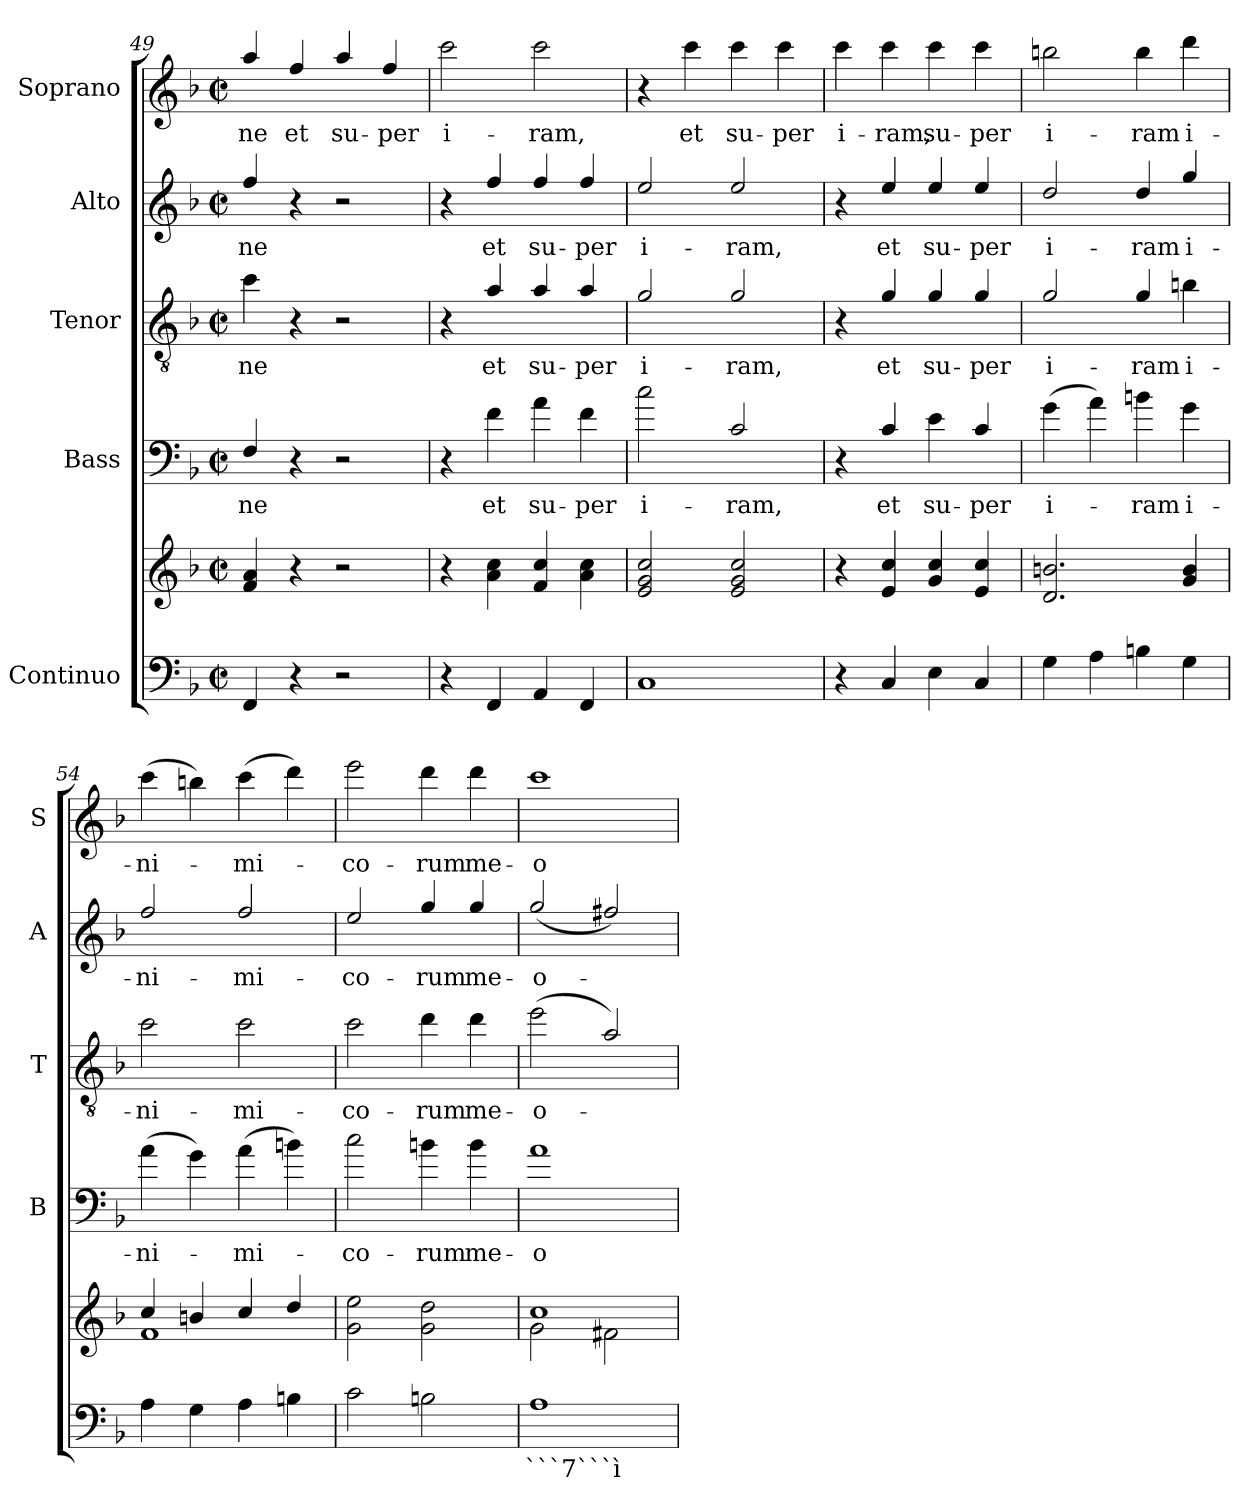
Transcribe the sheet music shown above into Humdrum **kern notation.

**kern	**text	**kern	**kern	**text	**kern	**text	**kern	**text	**kern	**text
*part5	*part5	*part5	*part4	*part4	*part3	*part3	*part2	*part2	*part1	*part1
*staff6	*staff6	*staff5	*staff4	*staff4	*staff3	*staff3	*staff2	*staff2	*staff1	*staff1
*I"Continuo	*	*	*I"Bass	*	*I"Tenor	*	*I"Alto	*	*I"Soprano	*
*	*	*	*I'B	*	*I'T	*	*I'A	*	*I'S	*
*clefF4	*	*clefG2	*clefF4	*	*clefGv2	*	*clefG2	*	*clefG2	*
*	*	*	*ITrd7c12	*	*ITrd7c12	*	*ITrd7c12	*	*ITrd7c12	*
*k[b-]	*	*k[b-]	*k[b-]	*	*k[b-]	*	*k[b-]	*	*k[b-]	*
*F:	*	*F:	*F:	*	*F:	*	*F:	*	*F:	*
*M2/2	*	*M2/2	*M2/2	*	*M2/2	*	*M2/2	*	*M2/2	*
*met(c|)	*	*met(c|)	*met(c|)	*	*met(c|)	*	*met(c|)	*	*met(c|)	*
=49	=49	=49	=49	=49	=49	=49	=49	=49	=49	=49
!	!	!	!	!LO:LY:b	!	!	!	!	!	!
!	!	!	!	!	!	!LO:LY:b	!	!	!	!
!	!	!	!	!	!	!	!	!LO:LY:b	!	!
!	!	!	!	!	!	!	!	!	!	!LO:LY:b
4FF/	.	4f!/ 4a!/	4FF/	-ne	4c\	-ne	4f/	-ne	4a/	-ne
!	!	!	!	!	!	!	!	!	!	!LO:LY:b
4r	.	4r	4r	.	4r	.	4r	.	4f/	et
!	!	!	!	!	!	!	!	!	!	!LO:LY:b
2r	.	2r	2r	.	2r	.	2r	.	4a/	su-
!	!	!	!	!	!	!	!	!	!	!LO:LY:b
.	.	.	.	.	.	.	.	.	4f/	-per
=50	=50	=50	=50	=50	=50	=50	=50	=50	=50	=50
!	!	!	!	!	!	!	!	!	!	!LO:LY:b
4r	.	4r	4r	.	4r	.	4r	.	2cc\	i-
!	!	!	!	!LO:LY:b	!	!	!	!	!	!
!	!	!	!	!	!	!LO:LY:b	!	!	!	!
!	!	!	!	!	!	!	!	!LO:LY:b	!	!
4FF/	.	4a!\ 4cc!\	4F\	et	4A/	et	4f/	et	.	.
!	!	!	!	!LO:LY:b	!	!	!	!	!	!
!	!	!	!	!	!	!LO:LY:b	!	!	!	!
!	!	!	!	!	!	!	!	!LO:LY:b	!	!
!	!	!	!	!	!	!	!	!	!	!LO:LY:b
4AA/	.	4f!/ 4cc!/	4A\	su-	4A/	su-	4f/	su-	2cc\	-ram,
!	!	!	!	!LO:LY:b	!	!	!	!	!	!
!	!	!	!	!	!	!LO:LY:b	!	!	!	!
!	!	!	!	!	!	!	!	!LO:LY:b	!	!
4FF/	.	4a!\ 4cc!\	4F\	-per	4A/	-per	4f/	-per	.	.
=51	=51	=51	=51	=51	=51	=51	=51	=51	=51	=51
!	!	!	!	!LO:LY:b	!	!	!	!	!	!
!	!	!	!	!	!	!LO:LY:b	!	!	!	!
!	!	!	!	!	!	!	!	!LO:LY:b	!	!
1C	.	2e!/ 2g!/ 2cc!/	2c\	i-	2G/	i-	2e/	i-	4r	.
!	!	!	!	!	!	!	!	!	!	!LO:LY:b
.	.	.	.	.	.	.	.	.	4cc\	et
!	!	!	!	!LO:LY:b	!	!	!	!	!	!
!	!	!	!	!	!	!LO:LY:b	!	!	!	!
!	!	!	!	!	!	!	!	!LO:LY:b	!	!
!	!	!	!	!	!	!	!	!	!	!LO:LY:b
.	.	2e!/ 2g!/ 2cc!/	2C/	-ram,	2G/	-ram,	2e/	-ram,	4cc\	su-
!	!	!	!	!	!	!	!	!	!	!LO:LY:b
.	.	.	.	.	.	.	.	.	4cc\	-per
=52	=52	=52	=52	=52	=52	=52	=52	=52	=52	=52
!	!	!	!	!	!	!	!	!	!	!LO:LY:b
4r	.	4r	4r	.	4r	.	4r	.	4cc\	i-
!	!	!	!	!LO:LY:b	!	!	!	!	!	!
!	!	!	!	!	!	!LO:LY:b	!	!	!	!
!	!	!	!	!	!	!	!	!LO:LY:b	!	!
!	!	!	!	!	!	!	!	!	!	!LO:LY:b
4C/	.	4e!/ 4cc!/	4C/	et	4G/	et	4e/	et	4cc\	-ram,
!	!	!	!	!LO:LY:b	!	!	!	!	!	!
!	!	!	!	!	!	!LO:LY:b	!	!	!	!
!	!	!	!	!	!	!	!	!LO:LY:b	!	!
!	!	!	!	!	!	!	!	!	!	!LO:LY:b
4E\	.	4g!/ 4cc!/	4E\	su-	4G/	su-	4e/	su-	4cc\	su-
!	!	!	!	!LO:LY:b	!	!	!	!	!	!
!	!	!	!	!	!	!LO:LY:b	!	!	!	!
!	!	!	!	!	!	!	!	!LO:LY:b	!	!
!	!	!	!	!	!	!	!	!	!	!LO:LY:b
4C/	.	4e!/ 4cc!/	4C/	-per	4G/	-per	4e/	-per	4cc\	-per
=53	=53	=53	=53	=53	=53	=53	=53	=53	=53	=53
!	!	!	!	!LO:LY:b	!	!	!	!	!	!
!	!	!	!	!	!	!LO:LY:b	!	!	!	!
!	!	!	!	!	!	!	!	!LO:LY:b	!	!
!	!	!	!	!	!	!	!	!	!	!LO:LY:b
4G\	.	2.d!/ 2.bn!/	(>4G\	i-	2G/	i-	2d/	i-	2bn\	i-
4A\	.	.	4A\)	.	.	.	.	.	.	.
!	!	!	!	!LO:LY:b	!	!	!	!	!	!
!	!	!	!	!	!	!LO:LY:b	!	!	!	!
!	!	!	!	!	!	!	!	!LO:LY:b	!	!
!	!	!	!	!	!	!	!	!	!	!LO:LY:b
4Bn\	.	.	4Bn\	-ram	4G/	-ram	4d/	-ram	4b\	-ram
!	!	!	!	!LO:LY:b	!	!	!	!	!	!
!	!	!	!	!	!	!LO:LY:b	!	!	!	!
!	!	!	!	!	!	!	!	!LO:LY:b	!	!
!	!	!	!	!	!	!	!	!	!	!LO:LY:b
4G\	.	4g!/ 4b!/	4G\	i-	4Bn\	i-	4g/	i-	4dd\	i-
=54	=54	=54	=54	=54	=54	=54	=54	=54	=54	=54
*	*	*^	*	*	*	*	*	*	*	*
!	!	!	!	!	!LO:LY:b	!	!	!	!	!	!
!	!	!	!	!	!	!	!LO:LY:b	!	!	!	!
!	!	!	!	!	!	!	!	!	!LO:LY:b	!	!
!	!	!	!	!	!	!	!	!	!	!	!LO:LY:b
4A\	.	4cc!/	1f!	(>4A\	-ni-	2c\	-ni-	2f/	-ni-	(>4cc\	-ni-
4G\	.	4bn!/	.	4G\)	.	.	.	.	.	4bn\)	.
!	!	!	!	!	!LO:LY:b	!	!	!	!	!	!
!	!	!	!	!	!	!	!LO:LY:b	!	!	!	!
!	!	!	!	!	!	!	!	!	!LO:LY:b	!	!
!	!	!	!	!	!	!	!	!	!	!	!LO:LY:b
4A\	.	4cc!/	.	(>4A\	-mi-	2c\	-mi-	2f/	-mi-	(>4cc\	-mi-
4Bn\	.	4dd!/	.	4Bn\)	.	.	.	.	.	4dd\)	.
*	*	*v	*v	*	*	*	*	*	*	*	*
=55	=55	=55	=55	=55	=55	=55	=55	=55	=55	=55
!	!	!	!	!LO:LY:b	!	!	!	!	!	!
!	!	!	!	!	!	!LO:LY:b	!	!	!	!
!	!	!	!	!	!	!	!	!LO:LY:b	!	!
!	!	!	!	!	!	!	!	!	!	!LO:LY:b
2c\	.	2g!\ 2ee!\	2c\	-co-	2c\	-co-	2e/	-co-	2ee\	-co-
!	!	!	!	!LO:LY:b	!	!	!	!	!	!
!	!	!	!	!	!	!LO:LY:b	!	!	!	!
!	!	!	!	!	!	!	!	!LO:LY:b	!	!
!	!	!	!	!	!	!	!	!	!	!LO:LY:b
2Bn\	.	2g!\ 2dd!\	4Bn\	-rum	4d\	-rum	4g/	-rum	4dd\	-rum
!	!	!	!	!LO:LY:b	!	!	!	!	!	!
!	!	!	!	!	!	!LO:LY:b	!	!	!	!
!	!	!	!	!	!	!	!	!LO:LY:b	!	!
!	!	!	!	!	!	!	!	!	!	!LO:LY:b
.	.	.	4B\	me-	4d\	me-	4g/	me-	4dd\	me-
!!LO:LB:g=z
=56	=56	=56	=56	=56	=56	=56	=56	=56	=56	=56
!	!LO:LY:b	!	!	!	!	!	!	!	!	!
*	*	*^	*	*	*	*	*	*	*	*
!	!	!	!	!	!LO:LY:b	!	!	!	!	!	!
!	!	!	!	!	!	!	!LO:LY:b	!	!	!	!
!	!	!	!	!	!	!	!	!	!LO:LY:b	!	!
!	!	!	!	!	!	!	!	!	!	!	!LO:LY:b
1A	```7```ì	1cc!	2g!\	1A	-o-	(>2e\	-o-	(<2g/	-o-	1cc	-o-
.	.	.	2f#X!\	.	.	2A/)	.	2f#X/)	.	.	.
*	*	*v	*v	*	*	*	*	*	*	*	*
=	=	=	=	=	=	=	=	=	=	=
*-	*-	*-	*-	*-	*-	*-	*-	*-	*-	*-
